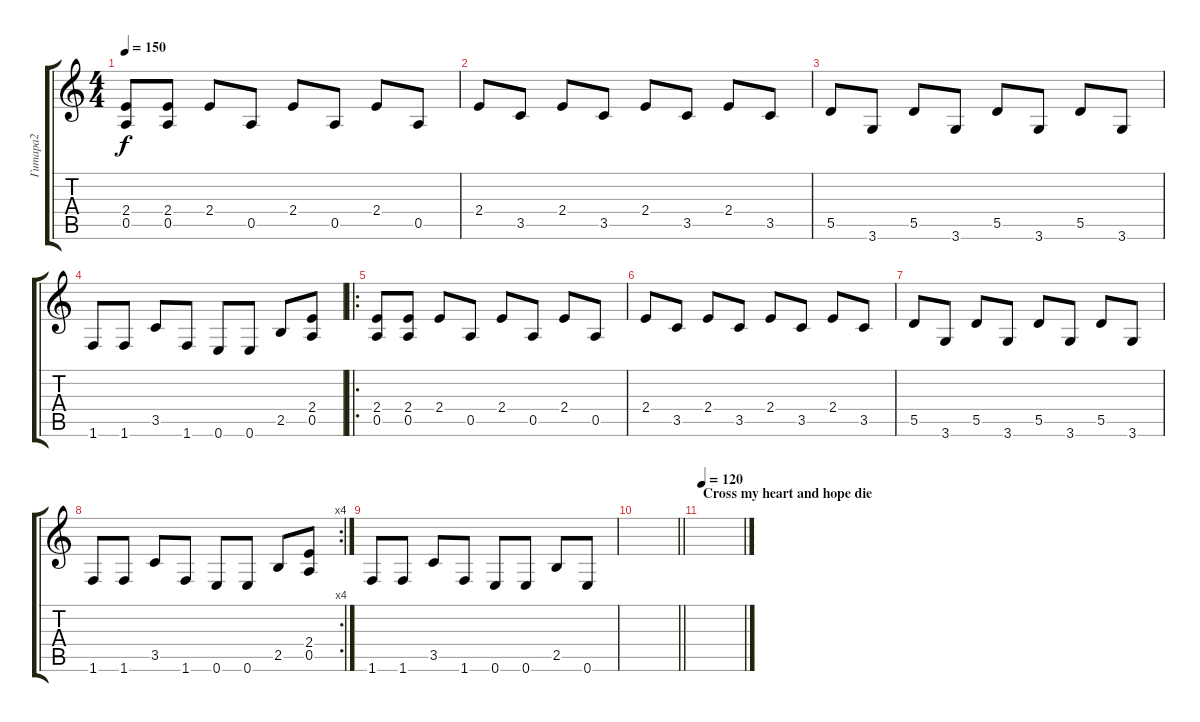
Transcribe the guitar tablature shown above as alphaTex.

\track ("Гитара2" "Гитара2") {instrument distortionguitar}
\staff {score tabs}
\tuning (E4 B3 G3 D3 A2 E2) {hide}
\ts (4 4)
\tempo 150
\clef g2
\ks c
(2.4 0.5).8{dy f} (2.4 0.5).8 2.4.8 0.5.8 2.4.8 0.5.8 2.4.8 0.5.8 |
2.4.8 3.5.8 2.4.8 3.5.8 2.4.8 3.5.8 2.4.8 3.5.8 |
5.5.8 3.6.8 5.5.8 3.6.8 5.5.8 3.6.8 5.5.8 3.6.8 |
1.6.8 1.6.8 3.5.8 1.6.8 0.6.8 0.6.8 2.5.8 (2.4 0.5).8 |
\ro
(2.4 0.5).8 (2.4 0.5).8 2.4.8 0.5.8 2.4.8 0.5.8 2.4.8 0.5.8 |
2.4.8 3.5.8 2.4.8 3.5.8 2.4.8 3.5.8 2.4.8 3.5.8 |
5.5.8 3.6.8 5.5.8 3.6.8 5.5.8 3.6.8 5.5.8 3.6.8 |
\rc 4
1.6.8 1.6.8 3.5.8 1.6.8 0.6.8 0.6.8 2.5.8 (2.4 0.5).8 |
1.6.8 1.6.8 3.5.8 1.6.8 0.6.8 0.6.8 2.5.8 0.6.8 |
\barLineRight lightlight
|
\section ("" "Cross my heart and hope die")
\tempo 120
